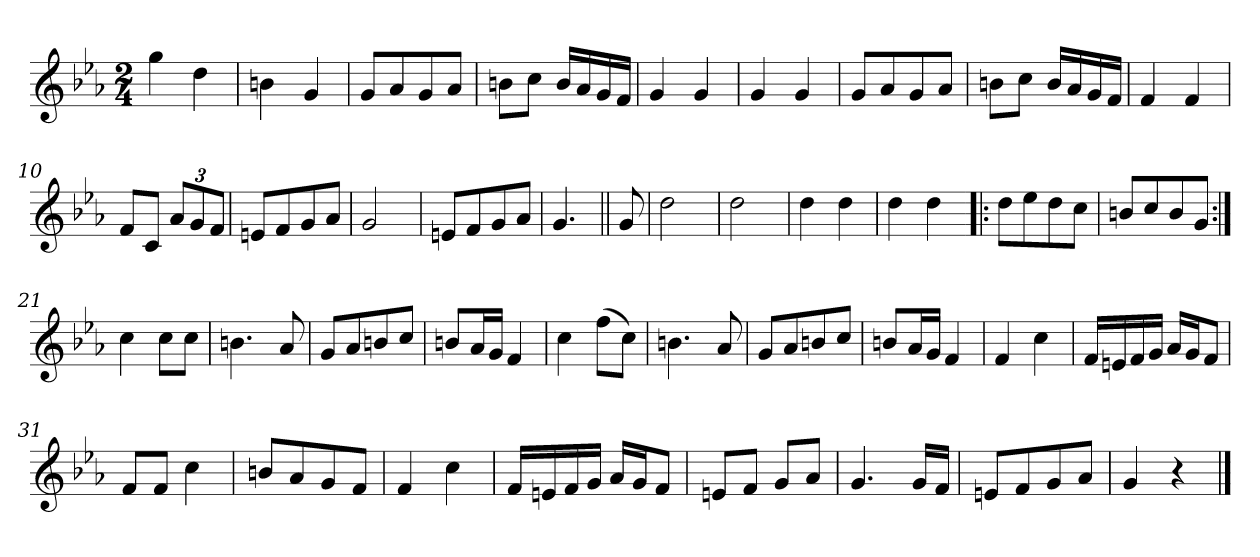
**kern
*part1
*staff1
*clefG2
*k[b-e-a-]
*M2/4
=1
4gg
4dd
=2
4bn
4g
=3
8gL
8a-
8g
8a-J
=4
8bnL
8ccJ
16bLL
16a-
16g
16fJJ
=5
4g
4g
=6
4g
4g
=7
8gL
8a-
8g
8a-J
=8
8bnL
8ccJ
16bLL
16a-
16g
16fJJ
=9
4f
4f
=10
8fL
8cJ
12a-L
12g
12fJ
=11
8enL
8f
8g
8a-J
=12
2g
=13
8enL
8f
8g
8a-J
=14
4.g
=||
8g
=15
2dd
=16
2dd
=17
4dd
4dd
=18
4dd
4dd
=19!|:
8ddL
8ee-
8dd
8ccJ
=20
8bnL
8cc
8b
8gJ
=21:|!
4cc
8ccL
8ccJ
=22
4.bn
8a-
=23
8gL
8a-
8bn
8ccJ
=24
8bnL
16a-L
16gJJ
4f
=25
4cc
(>8ffL
8ccJ)
=26
4.bn
8a-
=27
8gL
8a-
8bn
8ccJ
=28
8bnL
16a-L
16gJJ
4f
=29
4f
4cc
=30
16fLL
16en
16f
16gJJ
16a-LL
16gJ
8fJ
=31
8fL
8fJ
4cc
=32
8bnL
8a-
8g
8fJ
=33
4f
4cc
=34
16fLL
16en
16f
16gJJ
16a-LL
16gJ
8fJ
=35
8enL
8fJ
8gL
8a-J
=36
4.g
16gLL
16fJJ
=37
8enL
8f
8g
8a-J
=38
4g
4r
==
*-
